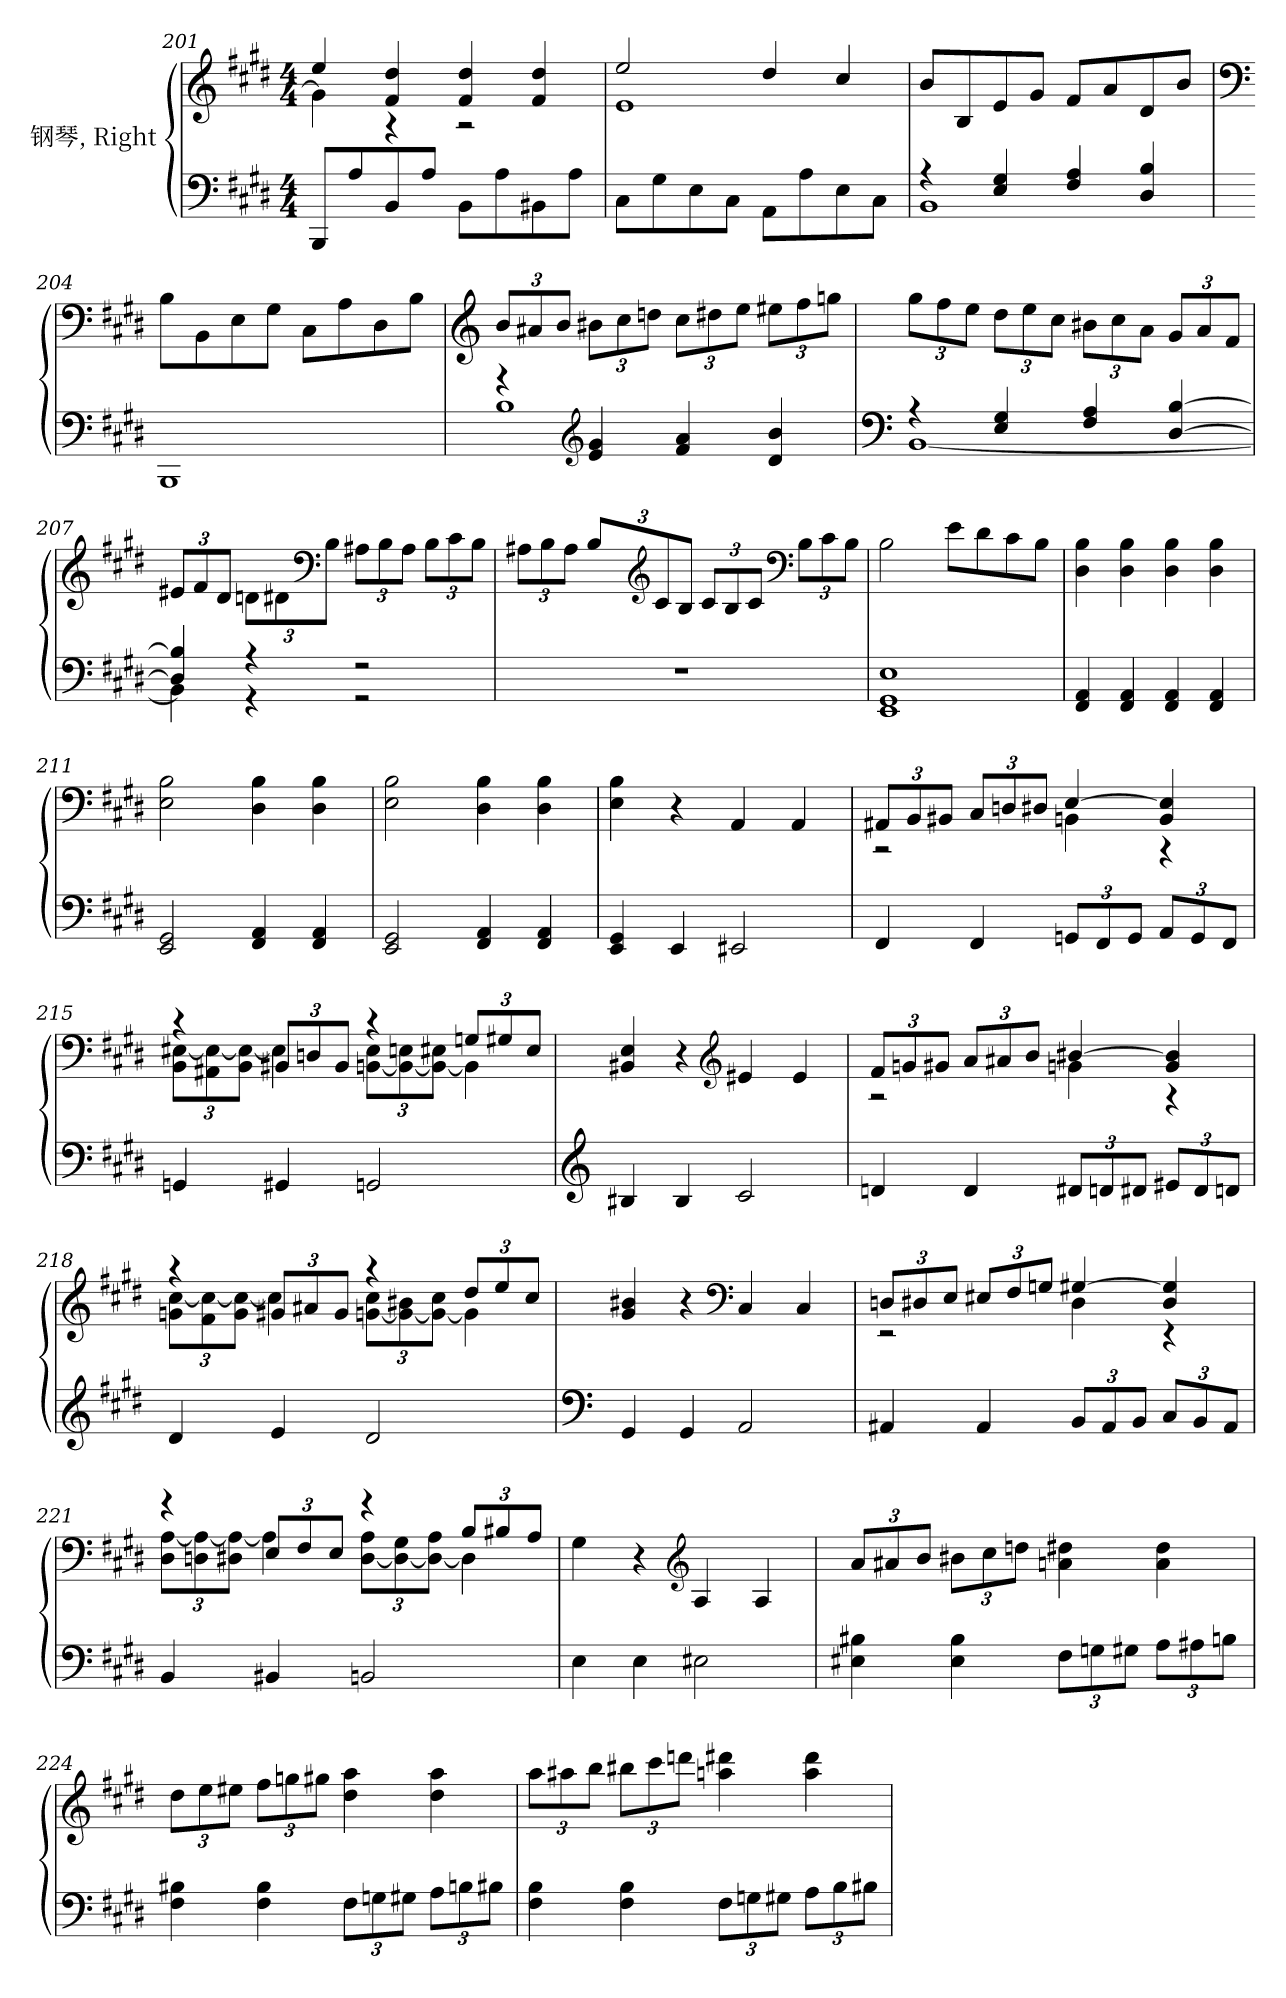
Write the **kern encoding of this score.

**kern	**kern
*part1	*part1
*staff2	*staff1
*I"钢琴, Right	*
!!LO:LB:g=z
*clefF4	*clefG2
*k[f#c#g#d#]	*k[f#c#g#d#]
*M4/4	*M4/4
*MM130	*MM130
=201	=201
*	*^
8BBB/L	4ee/	4g\]
8A/	.	.
8BB/	4f#/ 4dd#/	4r
8A/J	.	.
8BB\L	4f#/ 4dd#/	2r
8A\	.	.
*	*MM142	*
8BB#X\	4f#/ 4dd#/	.
8A\J	.	.
=202	=202	=202
8C#\L	2ee/	1e
8G#\	.	.
8E\	.	.
8C#\J	.	.
8AA\L	4dd#/	.
8A\	.	.
8E\	4cc#/	.
8C#\J	.	.
*	*v	*v
=203	=203
*^	*
4r	1BB	8b/L
.	.	8B/
4E/ 4G#/	.	8e/
.	.	8g#/J
4F#/ 4A/	.	8f#/L
.	.	8a/
4D#/ 4B/	.	8d#/
.	.	8b/J
*v	*v	*
=204	=204
*	*clefF4
1BBB	8B\L
.	8BB\
.	8E\
*	*MM146
.	8G#\J
.	8C#\L
.	8A\
.	8D#\
.	8B\J
!!LO:LB:g=z
=205	=205
*	*clefG2
*^	*
*	*	*Xbrackettup
4r	1B	12b/L
.	.	12a#X/
*	*	*MM137
.	.	12b/J
*clefG2	*	*
4e/ 4g#/	.	12b#X\L
.	.	12cc#\
.	.	12ddn\J
4f#/ 4a/	.	12cc#\L
.	.	12dd#X\
.	.	12ee\J
*	*	*MM141
4d#/ 4b/	.	12ee#X\L
*	*	*MM144
.	.	12ff#\
*	*	*MM146
.	.	12ggn\J
=206	=206	=206
*clefF4	*	*
4r	[1BB	12gg#\L
.	.	12ff#\
.	.	12ee\J
4E/ 4G#/	.	12dd#\L
.	.	12ee\
.	.	12cc#\J
4F#/ 4A/	.	12b#X\L
.	.	12cc#\
.	.	12a\J
[4D#/ [4B/	.	12g#/L
.	.	12a/
.	.	12f#/J
!!LO:LB:g=z
=207	=207	=207
4D#/] 4B/]	4BB\]	12e#X/L
*	*	*MM134
.	.	12f#/
.	.	12d#/J
4r	4r	12dn\L
.	.	12d#X\
*	*	*clefF4
.	.	12B\J
2r	2r	12A#X\L
.	.	12B\
.	.	12A#\J
.	.	12B\L
.	.	12c#\
.	.	12B\J
*v	*v	*
=208	=208
1r	12A#X\L
.	12B\
.	12A#\J
.	12B/L
*	*clefG2
.	12c#/
.	12B/J
*	*MM110
.	12c#/L
.	12B/
.	12c#/J
*	*clefF4
.	12B\L
*	*MM93
.	12c#\
*	*MM63
.	12B\J
=209	=209
*	*MM40
1EE 1GG# 1E	2B\
*	*MM120
.	8e\L
.	8d#\
.	8c#\
.	8B\J
!!LO:PB:g=z
=210	=210
*	*MM91
4FF#/ 4AA/	4D#\ 4B\
4FF#/ 4AA/	4D#\ 4B\
4FF#/ 4AA/	4D#\ 4B\
4FF#/ 4AA/	4D#\ 4B\
=211	=211
2EE/ 2GG#/	2E\ 2B\
4FF#/ 4AA/	4D#\ 4B\
4FF#/ 4AA/	4D#\ 4B\
=212	=212
2EE/ 2GG#/	2E\ 2B\
*	*MM102
4FF#/ 4AA/	4D#\ 4B\
4FF#/ 4AA/	4D#\ 4B\
=213	=213
*	*MM90
4EE/ 4GG#/	4E\ 4B\
4EE/	4r
2EE#X/	4AA/
.	4AA/
=214	=214
*	*^
4FF#/	12AA#X/L	2r
.	12BB/	.
.	12BB#X/J	.
4FF#/	12C#/L	.
.	12Dn/	.
.	12D#X/J	.
*Xbrackettup	*	*
12GGn/L	[4E/	4BBn\
12FF#/	.	.
12GG/J	.	.
12AA/L	4BB/ 4E/]	4r
12GG/	.	.
12FF#/J	.	.
!!LO:LB:g=z	!!
=215	=215	=215
4GGn/	4r	12BB\ [12E#X\L
.	.	12AA#X\ 12E#\_
.	.	12BB\ 12E#\_J
4GG#X/	12BB#X/L	4E#\]
.	12Dn/	.
.	12BB#/J	.
2GGn/	4r	[12BBn\ 12E#\L
.	.	12BB\_ 12En\
.	.	12BB\_ 12E#X\J
.	12Gn/L	4BB\]
.	12G#X/	.
*	*MM130	*
.	12E#/J	.
*	*v	*v
=216	=216
*clefG2	*
4B#X/	4BB#X/ 4E/
4B#/	4r
*	*clefG2
*	*MM133
2c#/	4e#X/
.	4e#/
!!LO:LB:g=z
=217	=217
*	*MM134
*	*^
4dn/	12f#/L	2r
.	12gn/	.
.	12g#X/J	.
4d/	12a/L	.
.	12a#X/	.
.	12b/J	.
12d#X/L	[4b#X/	4gn\
12dn/	.	.
12d#X/J	.	.
12e#X/L	4g/ 4b#/]	4r
12d#/	.	.
12dn/J	.	.
=218	=218	=218
4d#/	4r	12gn\ [12cc#\L
.	.	12f#\ 12cc#\_
.	.	12g\ 12cc#\_J
4e/	12g#X/L	4cc#\]
.	12a#X/	.
.	12g#/J	.
2d#/	4r	[12gn\ 12cc#\L
.	.	12g\_ 12b#X\
.	.	12g\_ 12cc#\J
.	12dd#/L	4g\]
.	12ee/	.
.	12cc#/J	.
*	*v	*v
!!LO:LB:g=z
=219	=219
*clefF4	*
4GG#/	4g#/ 4b#X/
4GG#/	4r
*	*clefF4
*	*MM137
2AA/	4C#/
.	4C#/
=220	=220
*	*^
4AA#X/	12Dn/L	2r
.	12D#X/	.
.	12E/J	.
4AA#/	12E#X/L	.
.	12F#/	.
.	12Gn/J	.
12BB/L	[4G#X/	4D#\
12AA#/	.	.
12BB/J	.	.
12C#/L	4D#/ 4G#/]	4r
12BB/	.	.
12AA#/J	.	.
=221	=221	=221
4BB/	4r	12D#\ [12A\L
.	.	12Dn\ 12A\_
*	*MM142	*
.	.	12D#X\ 12A\_J
4BB#X/	12E/L	4A\]
.	12F#/	.
.	12E/J	.
2BBn/	4r	[12D#\ 12A\L
.	.	12D#\_ 12G#\
.	.	12D#\_ 12A\J
.	12B/L	4D#\]
.	12B#X/	.
.	12A/J	.
*	*v	*v
!!LO:LB:g=z
=222	=222
4E\	4G#\
4E\	4r
*	*clefG2
2E#X\	4A/
.	4A/
=223	=223
4E#X\ 4B#X\	12a/L
.	12a#X/
.	12b/J
4E#\ 4B#\	12b#X\L
.	12cc#\
.	12ddn\J
12F#\L	4an\ 4dd#X\
12Gn\	.
12G#X\J	.
12A\L	4a\ 4dd#\
12A#X\	.
12Bn\J	.
=224	=224
4F#\ 4B#X\	12dd#\L
.	12ee\
.	12ee#X\J
4F#\ 4B#\	12ff#\L
.	12ggn\
.	12gg#X\J
*	*MM150
12F#\L	4dd#\ 4aa\
12Gn\	.
12G#X\J	.
12A\L	4dd#\ 4aa\
12Bn\	.
12B#X\J	.
!!LO:LB:g=z
=225	=225
4F#\ 4B\	12aa\L
*	*MM149
.	12aa#X\
*	*MM145
.	12bb\J
4F#\ 4B\	12bb#X\L
.	12ccc#\
*	*MM128
.	12dddn\J
12F#\L	4aan\ 4ddd#X\
12Gn\	.
12G#X\J	.
*	*MM107
12A\L	4aa\ 4ddd#\
12B\	.
12B#X\J	.
=	=
*-	*-
